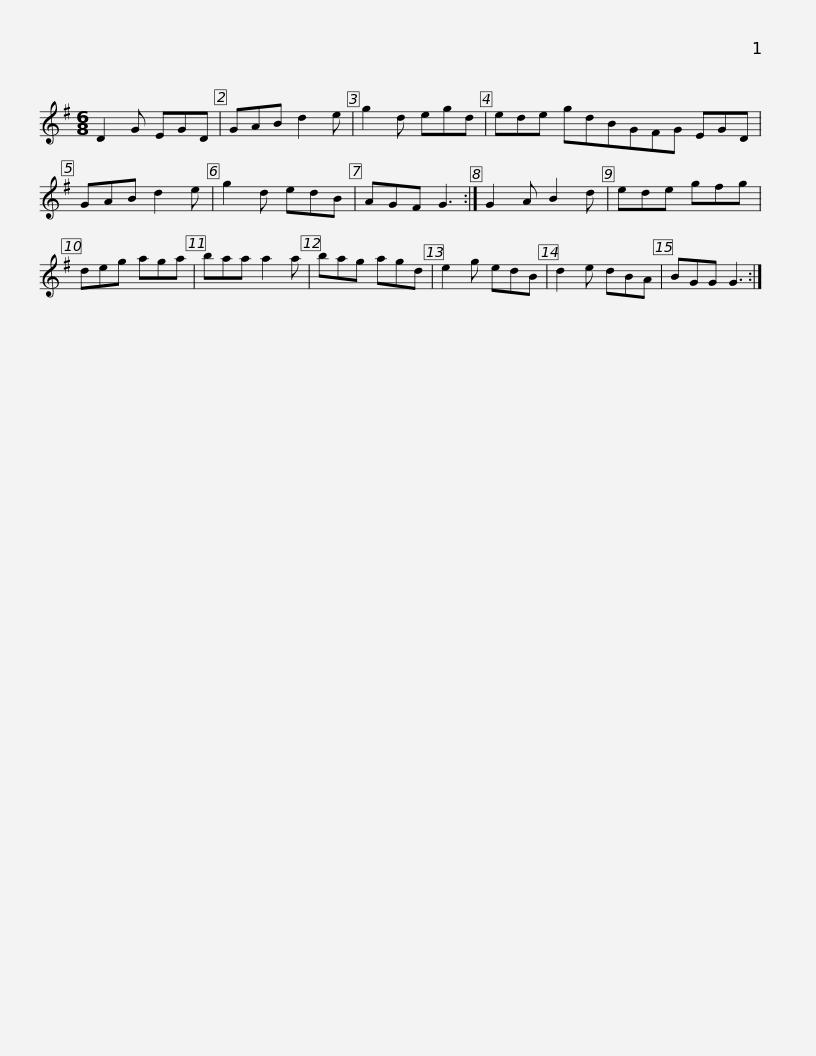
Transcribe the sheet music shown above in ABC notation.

X:1
L:1/8
M:6/8
I:linebreak $
K:G
V:1 treble
V:1
 D2 G EGD | GAB d2 e | g2 d egd | ede gdBGFG EGD | GAB d2 e | %5
 g2 d edB | AGF G3 :|$ G2 A B2 d | ede gfg | deg aga | %10
 baa a2 a | bag agd | e2 g edB | d2 e dBA |$ BGG G3 :| %15
